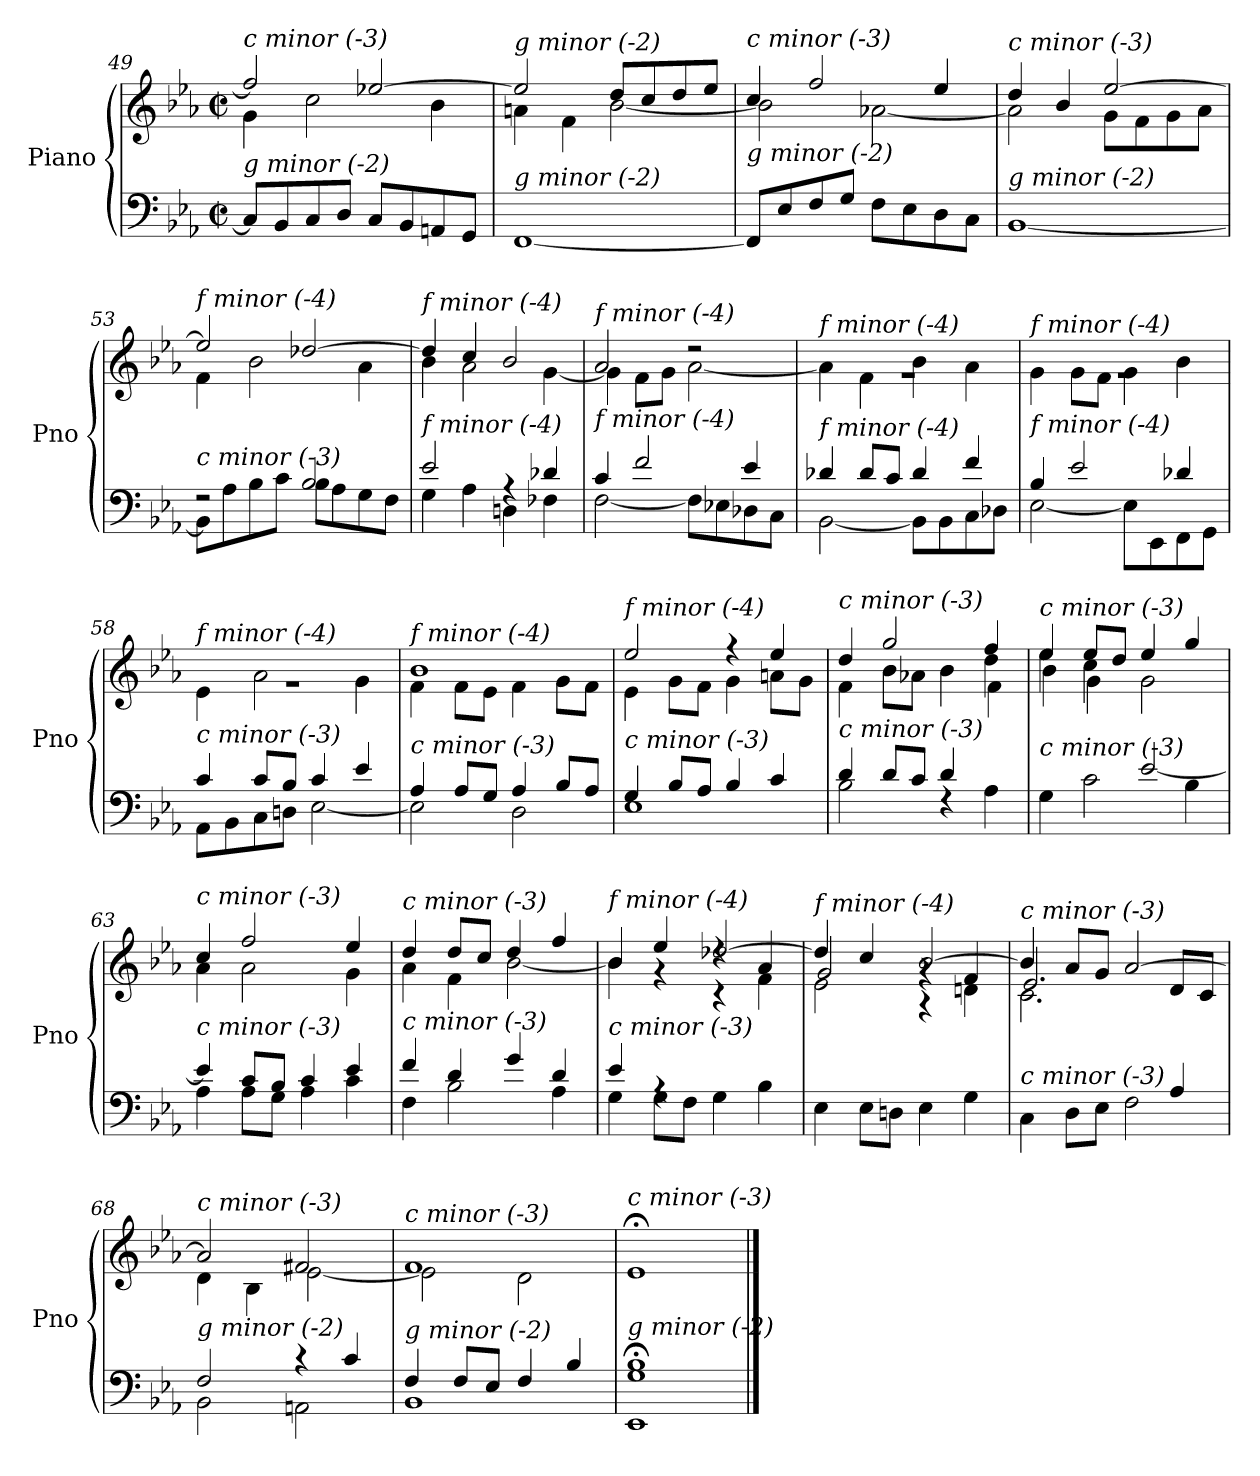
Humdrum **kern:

**kern	**kern
*part1	*part1
*staff2	*staff1
*I"Piano	*
*I'Pno	*
*clefF4	*clefG2
*k[b-e-a-]	*k[b-e-a-]
*M2/2	*M2/2
*met(c|)	*met(c|)
=49	=49
*	*^
!	!LO:TX:i:t=c minor (-3)	!
!LO:TX:i:t=g minor (-2)	!	!
8C/L]	2ff/]	4g\
8BB-/	.	.
8C/	.	2cc\
8D/J	.	.
8C/L	[2ee-X/	.
8BB-/	.	.
8AAn/	.	4b-\
8GG/J	.	.
=50	=50	=50
!	!LO:TX:i:t=g minor (-2)	!
!LO:TX:i:t=g minor (-2)	!	!
[1FF	2ee-/]	4an\
.	.	4f\
.	8dd/L	[2b-\
.	8cc/	.
.	8dd/	.
.	8ee-/J	.
=51	=51	=51
!	!LO:TX:i:t=c minor (-3)	!
!LO:TX:i:t=g minor (-2)	!	!
8FF/L]	4cc/	2b-\]
8E-/	.	.
8F/	2ff/	.
8G/J	.	.
8F\L	.	[2a-X\
8E-\	.	.
8D\	4ee-/	.
8C\J	.	.
!!LO:LB:g=z	!!
=52	=52	=52
!	!LO:TX:i:t=c minor (-3)	!
!LO:TX:i:t=g minor (-2)	!	!
[1BB-	4dd/	2a-\]
.	4b-/	.
.	[2ee-/	8g\L
.	.	8f\
.	.	8g\
.	.	8a-\J
=53	=53	=53
*^	*	*
!	!	!LO:TX:i:t=f minor (-4)	!
!LO:TX:i:t=c minor (-3)	!	!	!
2rF	8BB-\L]	2ee-/]	4f\
.	8A-\	.	.
.	8B-\	.	2b-\
.	8c\J	.	.
2B-/	8B-\L	[2dd-X/	.
.	8A-\	.	.
.	8G\	.	4a-\
.	8F\J	.	.
=54	=54	=54	=54
!	!	!LO:TX:i:t=f minor (-4)	!
!LO:TX:i:t=f minor (-4)	!	!	!
2e-/	4G\	4dd-/]	4b-\
.	4A-\	4cc/	2a-\
4rA	4Dn\	2b-/	.
4d-X/	4F-Xi\	.	[4g\
=55	=55	=55	=55
!	!	!LO:TX:i:t=f minor (-4)	!
!LO:TX:i:t=f minor (-4)	!	!	!
4c/	[2F\	2a-/	4g\]
2f/	.	.	8f\L
.	.	.	8g\J
.	8F\L]	2r	[2a-\
.	8E-X\	.	.
4e-/	8D-X\	.	.
.	8C\J	.	.
=56	=56	=56	=56
!	!	!LO:TX:i:t=f minor (-4)	!
!LO:TX:i:t=f minor (-4)	!	!	!
4d-X/	[2BB-\	1rg	4a-\]
8d-/L	.	.	4f\
8c/J	.	.	.
4d-/	8BB-\L]	.	4b-\
.	8BB-\	.	.
4f/	8C\	.	4a-\
.	8D-X\J	.	.
=57	=57	=57	=57
!	!	!LO:TX:i:t=f minor (-4)	!
!LO:TX:i:t=f minor (-4)	!	!	!
4B-/	[2E-\	1rg	4g\
2e-/	.	.	8g\L
.	.	.	8f\J
.	8E-\L]	.	4g\
.	8EE-\	.	.
4d-X/	8FF\	.	4b-\
.	8GG\J	.	.
!!LO:LB:g=z	!!
=58	=58	=58	=58
!	!	!LO:TX:i:t=f minor (-4)	!
!LO:TX:i:t=c minor (-3)	!	!	!
4c/	8AA-\L	1rg	4e-\
.	8BB-\	.	.
8c/L	8C\	.	2a-\
8B-/J	8Dn\J	.	.
4c/	[2E-\	.	.
4e-/	.	.	4g\
=59	=59	=59	=59
!	!	!LO:TX:i:t=f minor (-4)	!
!LO:TX:i:t=c minor (-3)	!	!	!
4A-/	2E-\]	1b-	4f\
8A-/L	.	.	8f\L
8G/J	.	.	8e-\J
4A-/	2D\	.	4f\
8B-/L	.	.	8g\L
8A-/J	.	.	8f\J
=60	=60	=60	=60
!	!	!LO:TX:i:t=f minor (-4)	!
!LO:TX:i:t=c minor (-3)	!	!	!
4G/	1E-	2ee-/	4e-\
8B-/L	.	.	8g\L
8A-/J	.	.	8f\J
4B-/	.	4r	4g\
4c/	.	4ee-/	8an\L
.	.	.	8g\J
=61	=61	=61	=61
*	*^	*	*^
!	!	!	!LO:TX:i:t=c minor (-3)	!	!
!LO:TX:i:t=c minor (-3)	!	!	!	!	!
2.ryy	4d/	2B-\	4dd/	4f\	2.ryy
.	8d/L	.	2gg/	8b-\L	.
.	8c/J	.	.	8a-X\J	.
.	4d/	4rF	.	4b-\	.
4ryy	4ryy	4A-\	4ff/	4dd\	4f\
=62	=62	=62	=62	=62	=62
!	!	!	!LO:TX:i:t=c minor (-3)	!	!
!LO:TX:i:t=c minor (-3)	!	!	!	!	!
2ryy	2ryy	4G\	4ee-/	4ee-\	4b-\
.	.	2c\	8ee-/L	4cc\	4g\
.	.	.	8dd/J	.	.
2ryy	[2e-/	.	4ee-/	2g\	2ryy
.	.	4B-\	4gg/	.	.
*	*	*	*	*v	*v
=63	=63	=63	=63	=63
!	!	!	!LO:TX:i:t=c minor (-3)	!
!LO:TX:i:t=c minor (-3)	!	!	!	!
*	*v	*v	*	*
4e-/]	4A-\	4cc/	4a-\
8c/L	8A-\L	2ff/	2a-\
8B-/J	8G\J	.	.
4c/	4A-\	.	.
4e-/	4c\	4ee-/	4g\
!!LO:LB:g=z	!!
=64	=64	=64	=64
!	!	!LO:TX:i:t=c minor (-3)	!
!LO:TX:i:t=c minor (-3)	!	!	!
4f/	4F\	4dd/	4a-\
4d/	2B-\	8dd/L	4f\
.	.	8cc/J	.
4g/	.	4dd/	[2b-\
4d/	4A-\	4ff/	.
=65	=65	=65	=65
*	*^	*^	*^
!	!	!	!LO:TX:i:t=f minor (-4)	!	!	!
!LO:TX:i:t=c minor (-3)	!	!	!	!	!	!
2ryy	4e-/	4G\	4b-/	4b-\]	2ryy	2ryy
.	4rA	8G\L	4ee-/	4r	.	.
.	.	8F\J	.	.	.	.
2ryy	4G\	2ryy	[2dd-X/	4rdd	4rc	2ryy
.	4B-\	.	.	4a-/	4f\	.
*	*v	*v	*	*	*	*
*	*	*	*	*v	*v
=66	=66	=66	=66	=66
!	!	!LO:TX:i:t=f minor (-4)	!	!
!LO:TX:i:t=c minor (-3)	!	!	!	!
*v	*v	*	*	*
4E-\	4dd-/]	2g/	2e-\
8E-\L	4cc/	.	.
8Dn\J	.	.	.
4E-\	[2b-/	4rg	4rA
4G\	.	4f/	4dn\
=67	=67	=67	=67
*^	*	*	*^
*	*^	*	*	*	*
!	!	!	!LO:TX:i:t=c minor (-3)	!	!	!
!LO:TX:i:t=c minor (-3)	!	!	!	!	!	!
2.ryy	4C\	2.ryy	4b-/]	2.e-/	2.c\	2.ryy
.	8D\L	.	8a-/L	.	.	.
.	8E-\J	.	8g/J	.	.	.
.	2F\	.	[2a-/	.	.	.
4ryy	.	4A-/	.	8d/L	4ryy	4ryy
.	.	.	.	8c/J	.	.
*	*v	*v	*	*	*	*
*	*	*	*v	*v	*v
=68	=68	=68	=68
!	!	!LO:TX:i:t=c minor (-3)	!
!LO:TX:i:t=g minor (-2)	!	!	!
2F/	2BB-\	2a-/]	4d\
.	.	.	4B-\
4r	2AAn\	2f#Xi/	[2e-\
4c/	.	.	.
=69	=69	=69	=69
!	!	!LO:TX:i:t=c minor (-3)	!
!LO:TX:i:t=g minor (-2)	!	!	!
4F/	1BB-	1f	2e-\]
8F/L	.	.	.
8E-/J	.	.	.
4F/	.	.	2d\
4B-/	.	.	.
*v	*v	*	*
*	*v	*v
=70	=70
!	!LO:TX:i:t=c minor (-3)
!LO:TX:i:t=g minor (-2)	!
1EE-; 1G; 1B-;	1e-;<
==	==
*-	*-
